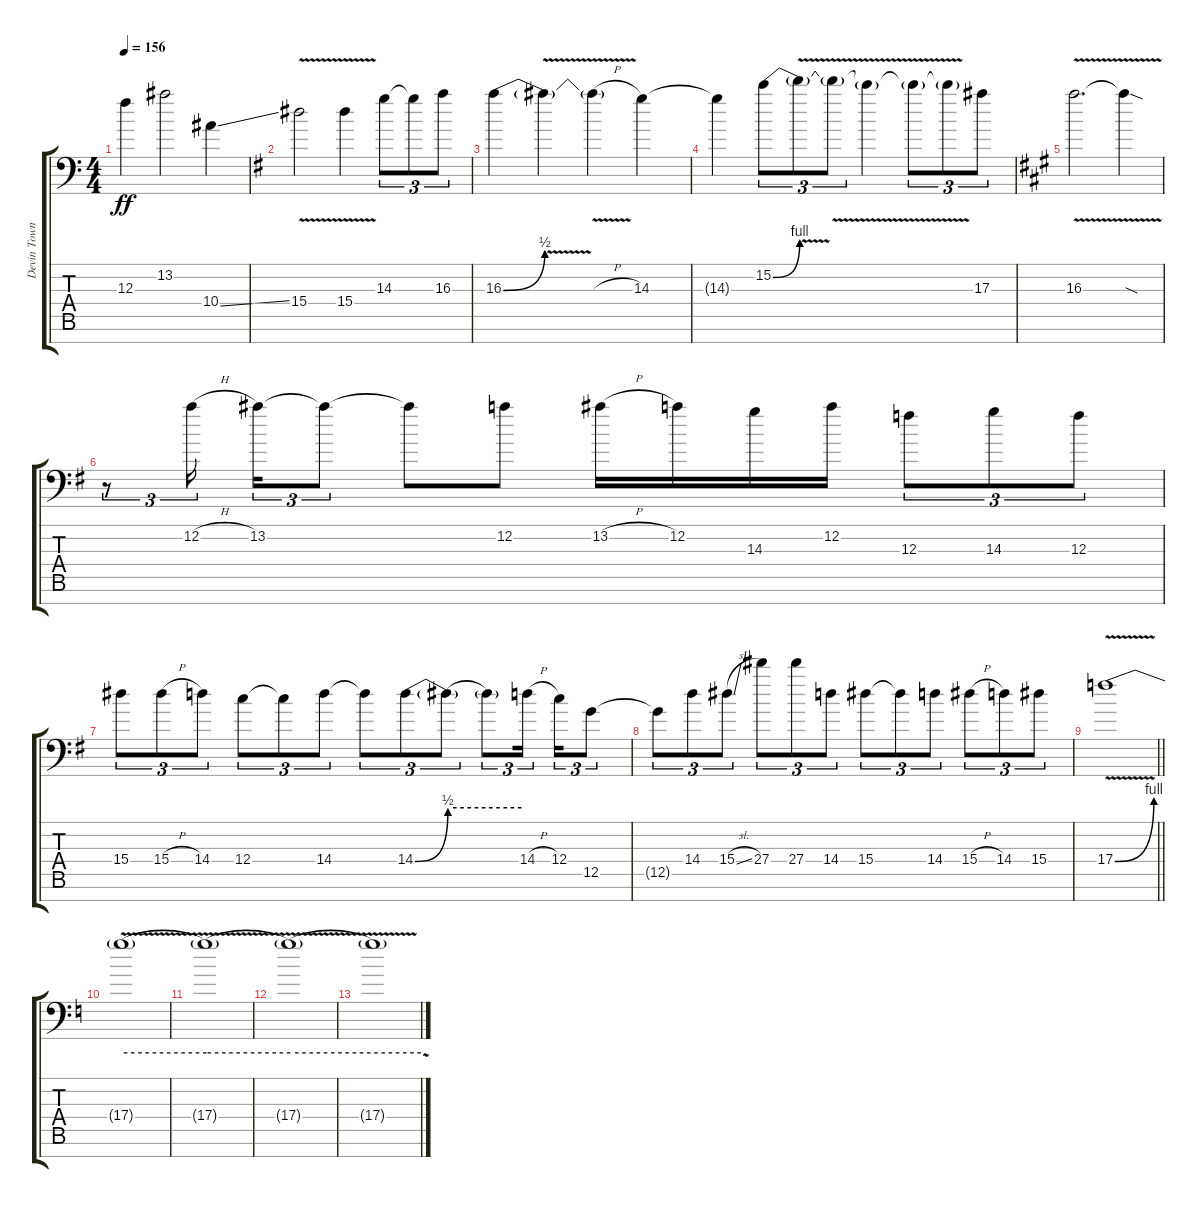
\track ("Devin Townsend Lead" "Devin Town") {instrument distortionguitar}
\staff {score tabs}
\tuning (D4 A3 F3 C3 G2 D2 G1) {hide}
\ts (4 4)
\tempo 156
\clef f4
\ks c
12.3.4{dy ff} 13.2.2 10.4{ss}.4 |
\ks g
15.4{v}.2 15.4{v}.4 14.3.8{tu (3 2)} 14.3{t}.8{tu (3 2)} 16.3.8{tu (3 2)} |
16.3{be (bend 0 0 60 2)}.4 16.3{v t}.4 16.3{h t}.4 14.3.4 |
14.3{t}.4 15.2{be (bend 0 0 60 4)}.8{tu (3 2)} 15.2{v t}.8{tu (3 2)} 15.2{v t}.8{tu (3 2)} 15.2{v t}.4 15.2{v t}.8{tu (3 2)} 15.2{t}.8{tu (3 2)} 17.3.8{tu (3 2)} |
\ks a
16.3{v}.2{d} 16.3{sod t}.4 |
\ks g
r.8{tu (3 2)} 12.2{h}.16{tu (3 2) beam splitsecondary} 13.2.16{tu (3 2)} 13.2{t}.8{tu (3 2)} 13.2{t}.8 12.2.8 13.2{h}.16 12.2.16 14.3.16 12.2.16 12.3.8{tu (3 2)} 14.3.8{tu (3 2)} 12.3.8{tu (3 2)} |
15.4.8{tu (3 2)} 15.4{h}.8{tu (3 2)} 14.4.8{tu (3 2)} 12.4.8{tu (3 2)} 12.4{t}.8{tu (3 2)} 14.4.8{tu (3 2)} 14.4{t}.8{tu (3 2)} 14.4{be (bend 0 0 60 2)}.8{tu (3 2)} 14.4{be (hold 0 2 60 2) t}.8{tu (3 2)} 14.4{t}.8{tu (3 2)} 14.4{h}.16{tu (3 2) beam splitsecondary} 12.4.16{tu (3 2)} 12.5.8{tu (3 2)} |
12.5{t}.8{tu (3 2)} 14.4.8{tu (3 2)} 15.4{sl}.8{tu (3 2)} 27.4.8{tu (3 2)} 27.4.8{tu (3 2)} 14.4.8{tu (3 2)} 15.4.8{tu (3 2)} 15.4{t}.8{tu (3 2)} 14.4.8{tu (3 2)} 15.4{h}.8{tu (3 2)} 14.4.8{tu (3 2)} 15.4.8{tu (3 2)} |
\barLineRight lightlight
17.4{be (bend 0 0 60 4) v}.1 |
\ks c
17.4{be (hold 0 4 60 4) v t}.1 |
17.4{be (hold 0 4 60 4) v t}.1 |
17.4{be (hold 0 4 60 4) v t}.1 |
17.4{v t}.1
